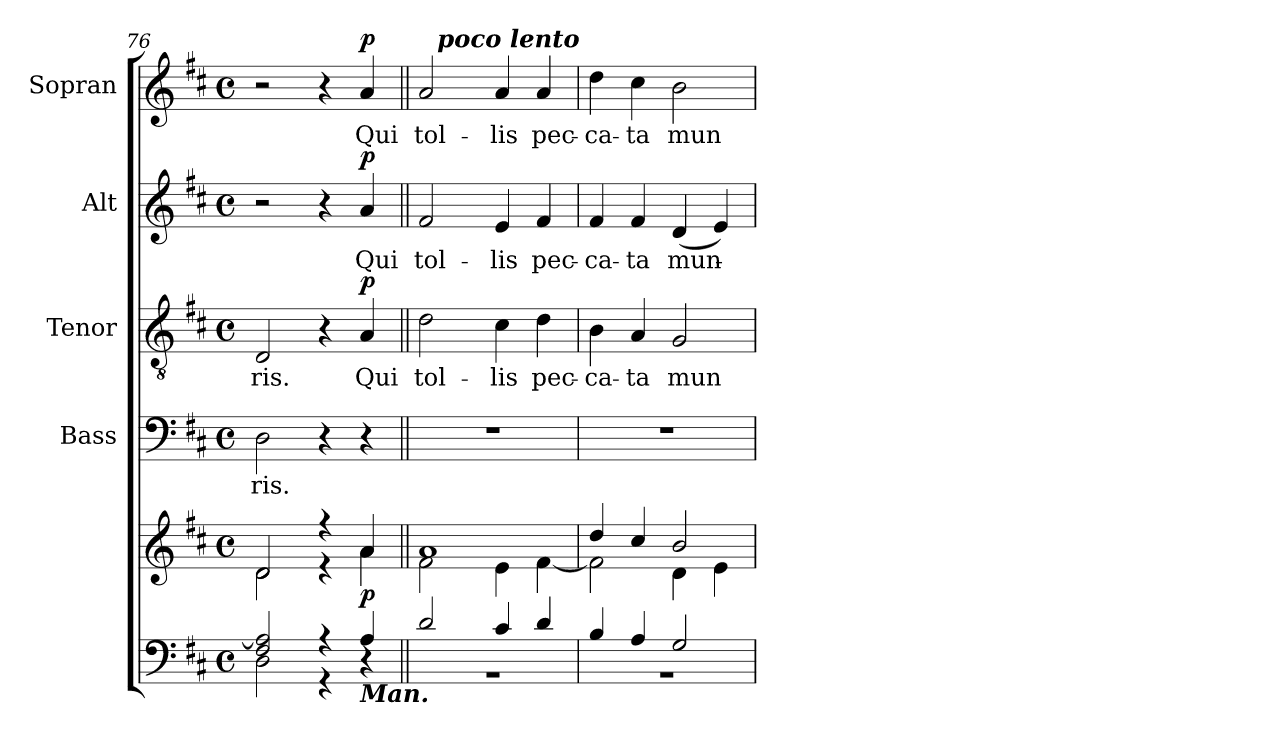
**kern	**kern	**dynam	**kern	**text	**kern	**text	**dynam	**kern	**text	**dynam	**kern	**text	**dynam
*part5	*part5	*part5	*part4	*part4	*part3	*part3	*part3	*part2	*part2	*part2	*part1	*part1	*part1
*staff6	*staff5	*staff5/6	*staff4	*staff4	*staff3	*staff3	*staff3	*staff2	*staff2	*staff2	*staff1	*staff1	*staff1
*	*	*	*I"Bass	*	*I"Tenor	*	*	*I"Alt	*	*	*I"Sopran	*	*
*	*	*	*I'B.	*	*I'T.	*	*	*I'A.	*	*	*I'S.	*	*
*clefF4	*clefG2	*	*clefF4	*	*clefGv2	*	*	*clefG2	*	*	*clefG2	*	*
*k[f#c#]	*k[f#c#]	*	*k[f#c#]	*	*k[f#c#]	*	*	*k[f#c#]	*	*	*k[f#c#]	*	*
*D:	*D:	*	*D:	*	*D:	*	*	*D:	*	*	*D:	*	*
*M4/4	*M4/4	*	*M4/4	*	*M4/4	*	*	*M4/4	*	*	*M4/4	*	*
*met(c)	*met(c)	*	*met(c)	*	*met(c)	*	*	*met(c)	*	*	*met(c)	*	*
=76	=76	=76	=76	=76	=76	=76	=76	=76	=76	=76	=76	=76	=76
*^	*^	*	*	*	*	*	*	*	*	*	*	*	*
!	!	!	!	!	!	!LO:LY:b	!	!LO:LY:b	!	!	!	!	!	!	!
2F#/ 2A/]	2D\	2d/	2d\	.	2D\	-ris.	2D/	-ris.	.	2r	.	.	2r	.	.
4r	4r	4r	4r	.	4r	.	4r	.	.	4r	.	.	4r	.	.
!LO:TX:b:Bi:t=Man.	!	!	!	!	!	!	!	!	!	!	!	!	!	!	!
!	!	!	!	!LO:DY:b	!	!	!	!LO:LY:b	!LO:DY:a	!	!LO:LY:b	!LO:DY:a	!	!LO:LY:b	!LO:DY:a
4A/	4rC	4a/	4a\	p	4r	.	4A/	Qui	p	4a/	Qui	p	4a/	Qui	p
=77||	=77||	=77||	=77||	=77||	=77||	=77||	=77||	=77||	=77||	=77||	=77||	=77||	=77||	=77||	=77||
!	!	!	!	!	!	!	!	!LO:LY:b	!	!	!LO:LY:b	!	!	!LO:LY:b	!
*	*	*	*	*	*	*	*	*	*	*	*	*	*^	*	*
2d/	1rBB	1a	2f#\	.	1r	.	2d\	tol-	.	2f#/	tol-	.	2a/	16ryy	tol-	.
!	!	!	!	!	!	!	!	!	!	!	!	!	!	!LO:TX:a:Bi:t=poco lento	!	!
.	.	.	.	.	.	.	.	.	.	.	.	.	.	2...ryy	.	.
!	!	!	!	!	!	!	!	!LO:LY:b	!	!	!LO:LY:b	!	!	!	!LO:LY:b	!
4c#/	.	.	4e\	.	.	.	4c#\	-lis	.	4e/	-lis	.	4a/	.	-lis	.
!	!	!	!	!	!	!	!	!LO:LY:b	!	!	!LO:LY:b	!	!	!	!LO:LY:b	!
4d/	.	.	[<4f#\	.	.	.	4d\	pec-	.	4f#/	pec-	.	4a/	.	pec-	.
=78	=78	=78	=78	=78	=78	=78	=78	=78	=78	=78	=78	=78	=78	=78	=78	=78
!	!	!	!	!	!	!	!	!LO:LY:b	!	!	!LO:LY:b	!	!	!	!LO:LY:b	!
*	*	*	*	*	*	*	*	*	*	*	*	*	*v	*v	*	*
4B/	1rBB	4dd/	2f#\]	.	1r	.	4B\	-ca-	.	4f#/	-ca-	.	4dd\	-ca-	.
!	!	!	!	!	!	!	!	!LO:LY:b	!	!	!LO:LY:b	!	!	!LO:LY:b	!
4A/	.	4cc#/	.	.	.	.	4A/	-ta	.	4f#/	-ta	.	4cc#\	-ta	.
!	!	!	!	!	!	!	!	!LO:LY:b	!	!	!LO:LY:b	!	!	!LO:LY:b	!
2G/	.	2b/	4d\	.	.	.	2G/	mun-	.	(<4d/	mun-	.	2b\	mun-	.
.	.	.	4e\	.	.	.	.	.	.	4e/)	.	.	.	.	.
*v	*v	*	*	*	*	*	*	*	*	*	*	*	*	*	*
*	*v	*v	*	*	*	*	*	*	*	*	*	*	*	*
=	=	=	=	=	=	=	=	=	=	=	=	=	=
*-	*-	*-	*-	*-	*-	*-	*-	*-	*-	*-	*-	*-	*-
